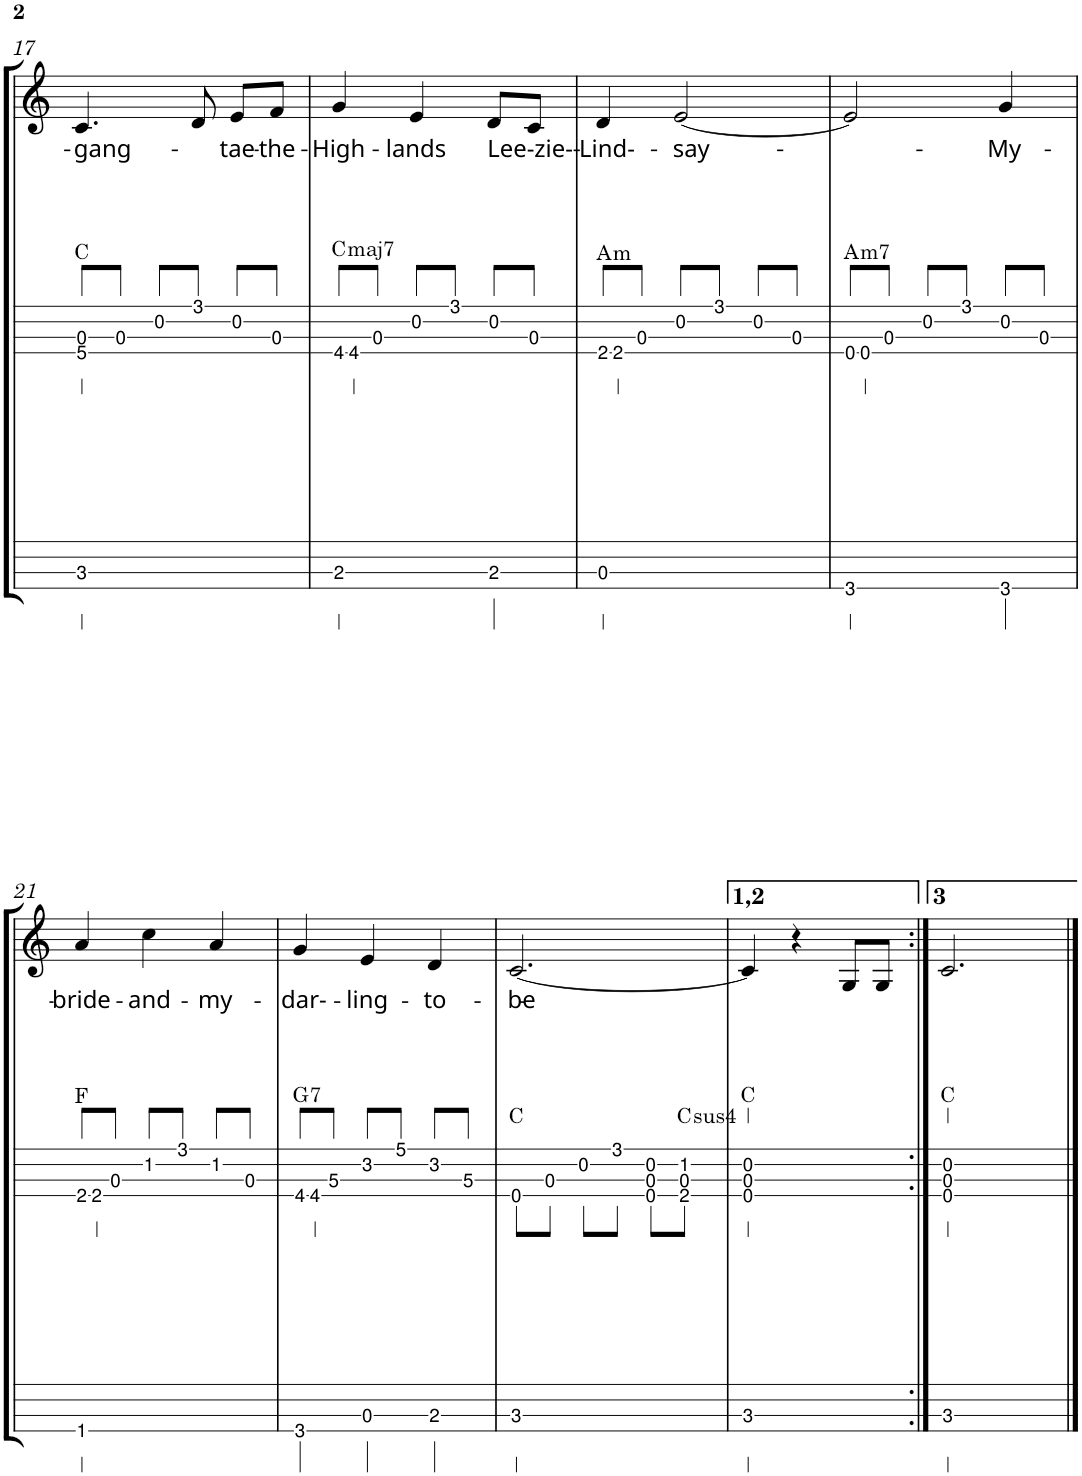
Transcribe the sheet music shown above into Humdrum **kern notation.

**kern	**kern	**harte	**kern	**text
*part3	*part2	*part2	*part1	*part1
*staff3	*staff2	*	*staff1	*staff1
*I"Bass Guitar	*I"Ukulele	*	*I"Mandolin	*
!!LO:PB:g=z
*	*	*	*clefG2	*
*	*	*	*Trd7c12	*
*k[]	*k[]	*	*k[]	*
*M3/4	*M3/4	*	*M3/4	*
=17	=17	=17	=17	=17
*	*^	*	*	*
!	!	!	!	!	!LO:LY:b
2CC\	8c/L	2c\	C:maj	4.c/	-gang-
.	8c/J	.	.	.	.
.	8e/L	.	.	.	.
.	8cc/J	.	.	8d/	.
!	!	!	!	!	!LO:LY:b
4ryy	8e/L	4ryy	.	8e/L	-tae-
!	!	!	!	!	!LO:LY:b
.	8c/J	.	.	8f/J	-the-
=18	=18	=18	=18	=18	=18
!	!	!	!LO:H:kt=maj7	!	!LO:LY:b
2BBB\	8B/L	2B\	C:maj7	4g/	-High-
.	8c/J	.	.	.	.
!	!	!	!	!	!LO:LY:b
.	8e/L	.	.	4e/	-lands
.	8cc/J	.	.	.	.
!	!	!	!	!	!LO:LY:b
4BBB\	8e/L	4ryy	.	8d/L	Lee-zie--
.	8c/J	.	.	8c/J	.
=19	=19	=19	=19	=19	=19
!	!	!	!LO:H:kt=m	!	!LO:LY:b
2AAA\	8A/L	2A\	A:min	4d/	-Lind--
.	8c/J	.	.	.	.
!	!	!	!	!	!LO:LY:b
.	8e/L	.	.	[2e/	-say-
.	8cc/J	.	.	.	.
4ryy	8e/L	4ryy	.	.	.
.	8c/J	.	.	.	.
=20	=20	=20	=20	=20	=20
!	!	!	!LO:H:kt=m7	!	!
2GGG\	8G/L	2G\	A:min7	2e/]	.
.	8c/J	.	.	.	.
.	8e/L	.	.	.	.
.	8cc/J	.	.	.	.
!	!	!	!	!	!LO:LY:b
4GGG\	8e/L	4ryy	.	4g/	-My-
.	8c/J	.	.	.	.
!!LO:LB:g=z
=21	=21	=21	=21	=21	=21
!	!	!	!	!	!LO:LY:b
2FFF\	8A/L	2A\	F:maj	4a/	-bride-
.	8c/J	.	.	.	.
!	!	!	!	!	!LO:LY:b
.	8f/L	.	.	4cc\	-and-
.	8cc/J	.	.	.	.
!	!	!	!	!	!LO:LY:b
4ryy	8f/L	4ryy	.	4a/	-my-
.	8c/J	.	.	.	.
=22	=22	=22	=22	=22	=22
!	!	!	!LO:H:kt=7	!	!LO:LY:b
4GGG\	8B/L	2B\	G:7	4g/	-dar--
.	8f/J	.	.	.	.
!	!	!	!	!	!LO:LY:b
4AAA\	8g/L	.	.	4e/	-ling-
.	8dd/J	.	.	.	.
!	!	!	!	!	!LO:LY:b
4BBB\	8g/L	4ryy	.	4d/	-to-
.	8f/J	.	.	.	.
*	*v	*v	*	*	*
=23	=23	=23	=23	=23
!	!	!	!	!LO:LY:b
2CC\	8G\L	C:maj	[2.c/	-be-
.	8c\J	.	.	.
.	8e\L	.	.	.
.	8cc\J	.	.	.
4ryy	8G\ 8c\ 8e\L	.	.	.
!	!	!LO:H:kt=4	!	!
.	8A\ 8c\ 8f\J	C:sus4	.	.
=24	=24	=24	=24	=24
*	*^	*	*	*
2CC\	2e/	2G\ 2c\	C:maj	4c/]	.
.	.	.	.	4r	.
4ryy	4ryy	4ryy	.	8G/L	.
.	.	.	.	8G/J	.
=25:|!	=25:|!	=25:|!	=25:|!	=25:|!	=25:|!
2CC\	2e/	2G\ 2c\	C:maj	2.c/	.
4ryy	4ryy	4ryy	.	.	.
*	*v	*v	*	*	*
==	==	==	==	==
*-	*-	*-	*-	*-
